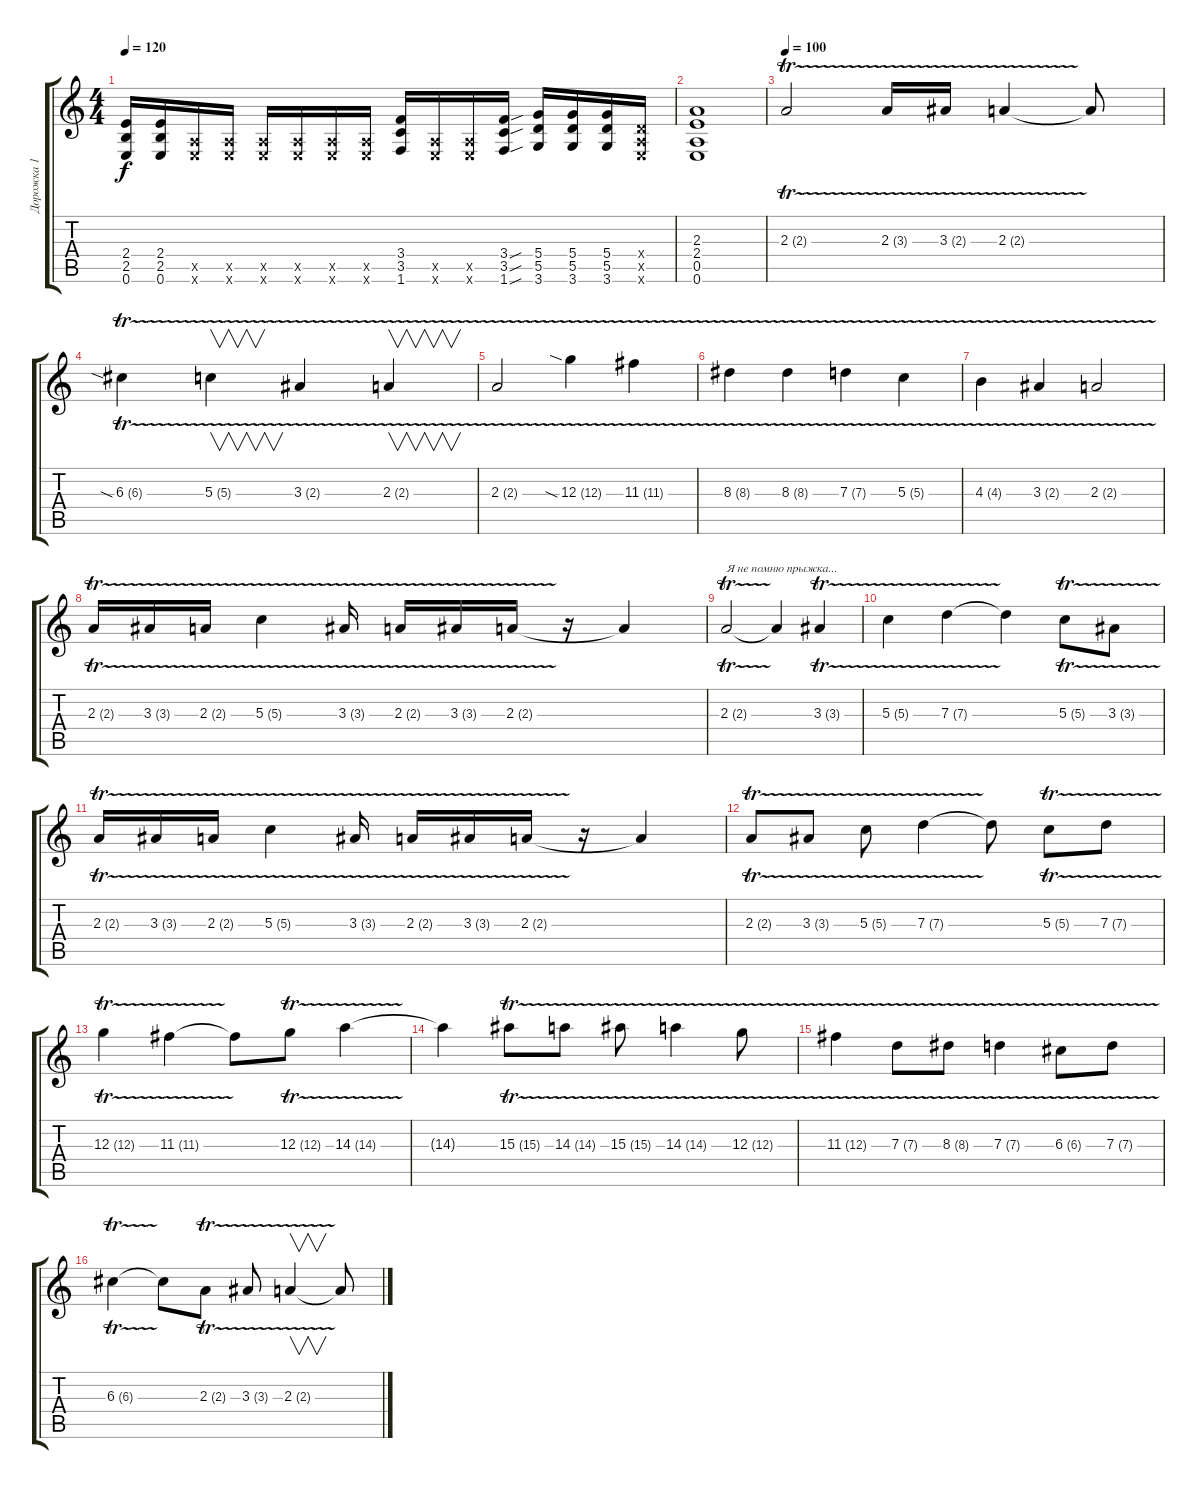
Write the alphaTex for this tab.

\track ("Дорожка 1" "Дорожка 1") {instrument acousticguitarsteel}
\staff {score tabs}
\tuning (E4 B3 G3 D3 A2 E2) {hide}
\ts (4 4)
\tempo 120
\clef g2
\ks c
(2.4 2.5 0.6).16{dy f} (2.4 2.5 0.6).16 (0.5{x} 0.6{x}).16 (0.5{x} 0.6{x}).16 (0.5{x} 0.6{x}).16 (0.5{x} 0.6{x}).16 (0.5{x} 0.6{x}).16 (0.5{x} 0.6{x}).16 (3.4 3.5 1.6).16 (0.5{x} 0.6{x}).16 (0.5{x} 0.6{x}).16 (3.4{sou} 3.5{sou} 1.6{sou}).16 (5.4 5.5 3.6).16 (5.4 5.5 3.6).16 (5.4 5.5 3.6).16 (0.4{x} 0.5{x} 0.6{x}).16 |
(2.3 2.4 0.5 0.6).1 |
\tempo 100
2.3{tr (2 32)}.2 2.3{tr (3 32)}.16 3.3{tr (2 32)}.16 2.3{tr (2 32)}.4 2.3{t}.8 |
6.3{tr (6 32) sia}.4 5.3{tr (5 32)}.4{v} 3.3{tr (2 32)}.4 2.3{tr (2 32)}.4{v} |
2.3{tr (2 32)}.2 12.3{tr (12 32) sia}.4 11.3{tr (11 32)}.4 |
8.3{tr (8 32)}.4 8.3{tr (8 32)}.4 7.3{tr (7 32)}.4 5.3{tr (5 32)}.4 |
4.3{tr (4 32)}.4 3.3{tr (2 32)}.4 2.3{tr (2 32)}.2 |
2.3{tr (2 32)}.16 3.3{tr (3 32)}.16 2.3{tr (2 32)}.16 5.3{tr (5 32)}.4 3.3{tr (3 32)}.16 2.3{tr (2 32)}.16 3.3{tr (3 32)}.16 2.3{tr (2 32)}.16 r.16 2.3{t}.4 |
2.3{tr (2 32)}.2{txt "Я не помню прыжка..."} 2.3{t}.4 3.3{tr (3 32)}.4 |
5.3{tr (5 32)}.4 7.3{tr (7 32)}.4 7.3{t}.4 5.3{tr (5 32)}.8 3.3{tr (3 32)}.8 |
2.3{tr (2 32)}.16 3.3{tr (3 32)}.16 2.3{tr (2 32)}.16 5.3{tr (5 32)}.4 3.3{tr (3 32)}.16 2.3{tr (2 32)}.16 3.3{tr (3 32)}.16 2.3{tr (2 32)}.16 r.16 2.3{t}.4 |
2.3{tr (2 32)}.8 3.3{tr (3 32)}.8 5.3{tr (5 32)}.8 7.3{tr (7 32)}.4 7.3{t}.8 5.3{tr (5 32)}.8 7.3{tr (7 32)}.8 |
12.3{tr (12 32)}.4 11.3{tr (11 32)}.4 11.3{t}.8 12.3{tr (12 32)}.8 14.3{tr (14 32)}.4 |
14.3{t}.4 15.3{tr (15 32)}.8 14.3{tr (14 32)}.8 15.3{tr (15 32)}.8 14.3{tr (14 32)}.4 12.3{tr (12 32)}.8 |
11.3{tr (12 32)}.4 7.3{tr (7 32)}.8 8.3{tr (8 32)}.8 7.3{tr (7 32)}.4 6.3{tr (6 32)}.8 7.3{tr (7 32)}.8 |
6.3{tr (6 32)}.4 6.3{t}.8 2.3{tr (2 32)}.8 3.3{tr (3 32)}.8 2.3{tr (2 32)}.4{v} 2.3{t}.8
